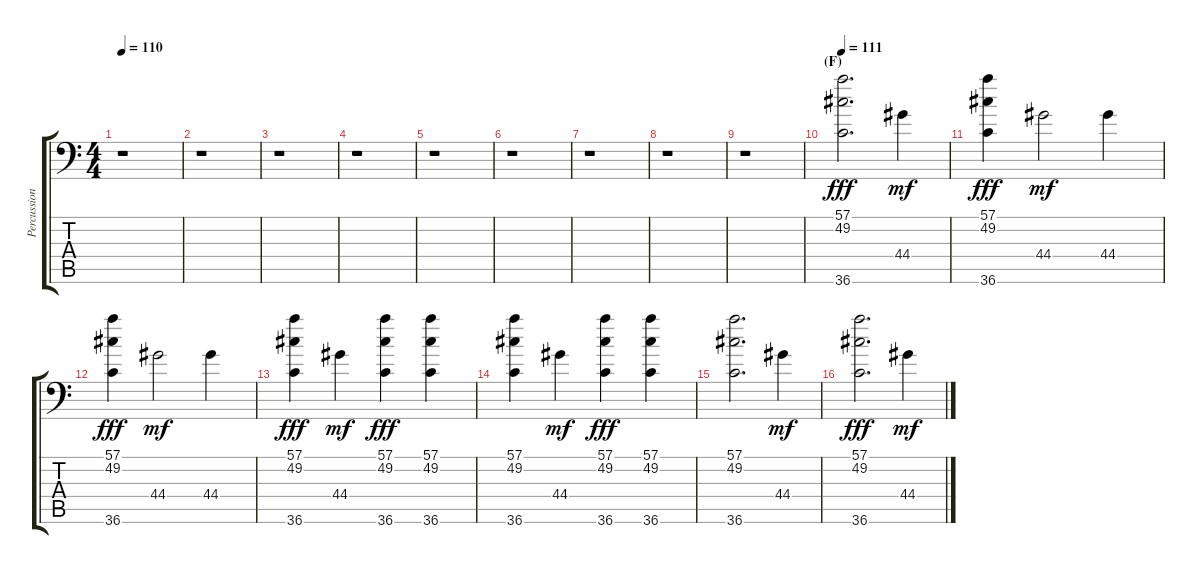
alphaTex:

\track ("Percussion" "Percussion") {instrument acousticgrandpiano}
\staff {score tabs}
\tuning (C-1 C-1 C-1 C-1 C-1 C-1) {hide}
\ts (4 4)
\tempo 110
\clef f4
\ks c
r.1{dy f} |
r.1 |
r.1 |
r.1 |
r.1 |
r.1 |
r.1 |
r.1 |
r.1 |
\section ("" "(F)")
\tempo 111
(57.1 49.2 36.6).2{d dy fff} 44.4.4{dy mf} |
(57.1 49.2 36.6).4{dy fff} 44.4.2{dy mf} 44.4.4 |
(57.1 49.2 36.6).4{dy fff} 44.4.2{dy mf} 44.4.4 |
(57.1 49.2 36.6).4{dy fff} 44.4.4{dy mf} (57.1 49.2 36.6).4{dy fff} (57.1 49.2 36.6).4 |
(57.1 49.2 36.6).4 44.4.4{dy mf} (57.1 49.2 36.6).4{dy fff} (57.1 49.2 36.6).4 |
(57.1 49.2 36.6).2{d} 44.4.4{dy mf} |
(57.1 49.2 36.6).2{d dy fff} 44.4.4{dy mf}
